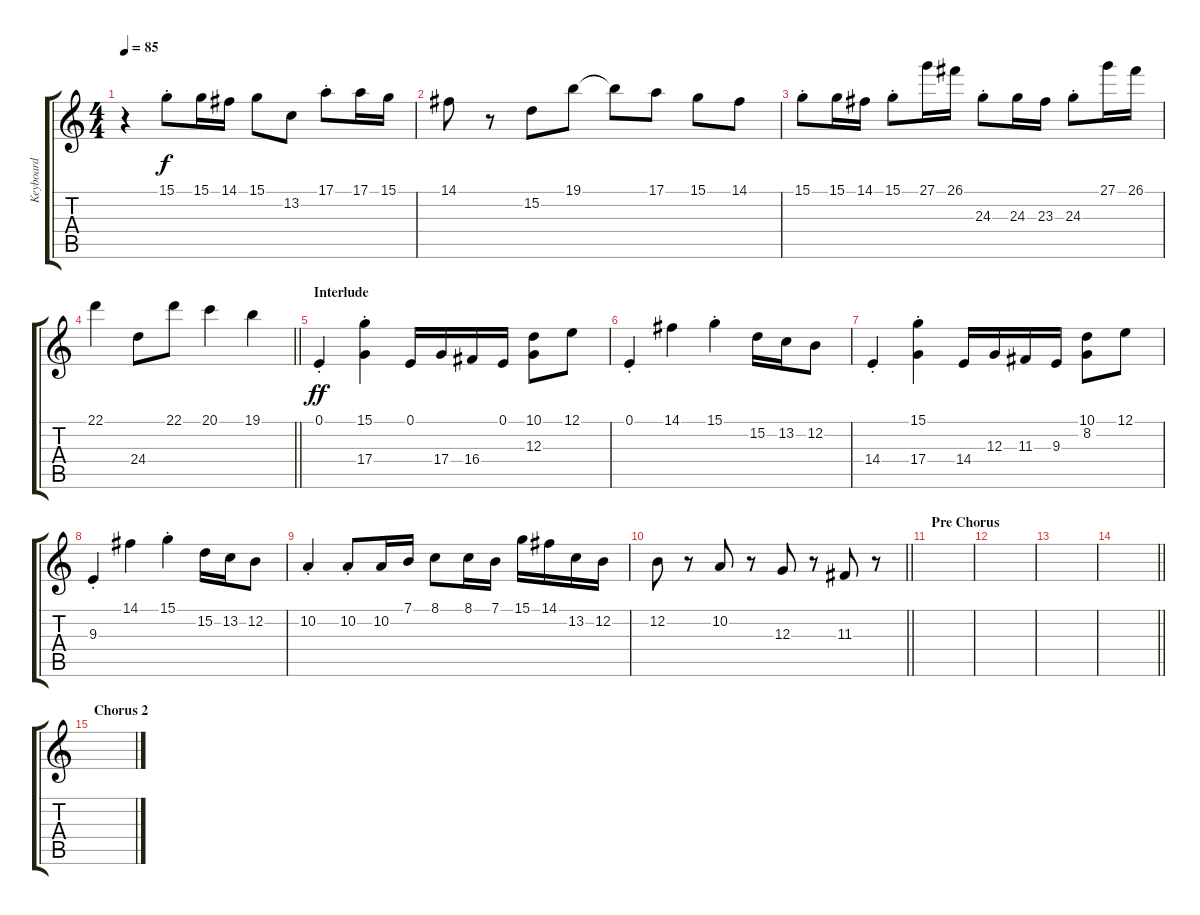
\track ("Keyboard" "Keyboard") {instrument stringensemble1}
\staff {score tabs}
\tuning (E4 B3 G3 D3 A2 E2) {hide}
\ts (4 4)
\tempo 85
\clef g2
\ks c
r.4{dy f} 15.1{st}.8 15.1.16 14.1.16 15.1.8 13.2.8 17.1{st}.8 17.1.16 15.1.16 |
14.1.8 r.8 15.2.8 19.1.8 19.1{t}.8 17.1.8 15.1.8 14.1.8 |
15.1{st}.8 15.1.16 14.1.16 15.1{st}.8 27.1.16 26.1.16 24.3{st}.8 24.3.16 23.3.16 24.3{st}.8 27.1.16 26.1.16 |
\barLineRight lightlight
22.1.4 24.4.8 22.1.8 20.1.4 19.1.4 |
\section ("" "Interlude")
0.1{st}.4{dy ff} (15.1{st} 17.4{st}).4 0.1.16 17.4.16 16.4.16 0.1.16 (10.1 12.3).8 12.1.8 |
0.1{st}.4 14.1.4 15.1{st}.4 15.2.16 13.2.16 12.2.8 |
14.4{st}.4 (15.1{st} 17.4{st}).4 14.4.16 12.3.16 11.3.16 9.3.16 (10.1 8.2).8 12.1.8 |
9.3{st}.4 14.1.4 15.1{st}.4 15.2.16 13.2.16 12.2.8 |
10.2{st}.4 10.2{st}.8 10.2.16 7.1.16 8.1.8 8.1.16 7.1.16 15.1.16 14.1.16 13.2.16 12.2.16 |
\barLineRight lightlight
12.2.8 r.8 10.2.8 r.8 12.3.8 r.8 11.3.8 r.8 |
\section ("" "Pre Chorus")
|
|
|
\barLineRight lightlight
|
\section ("" "Chorus 2")
